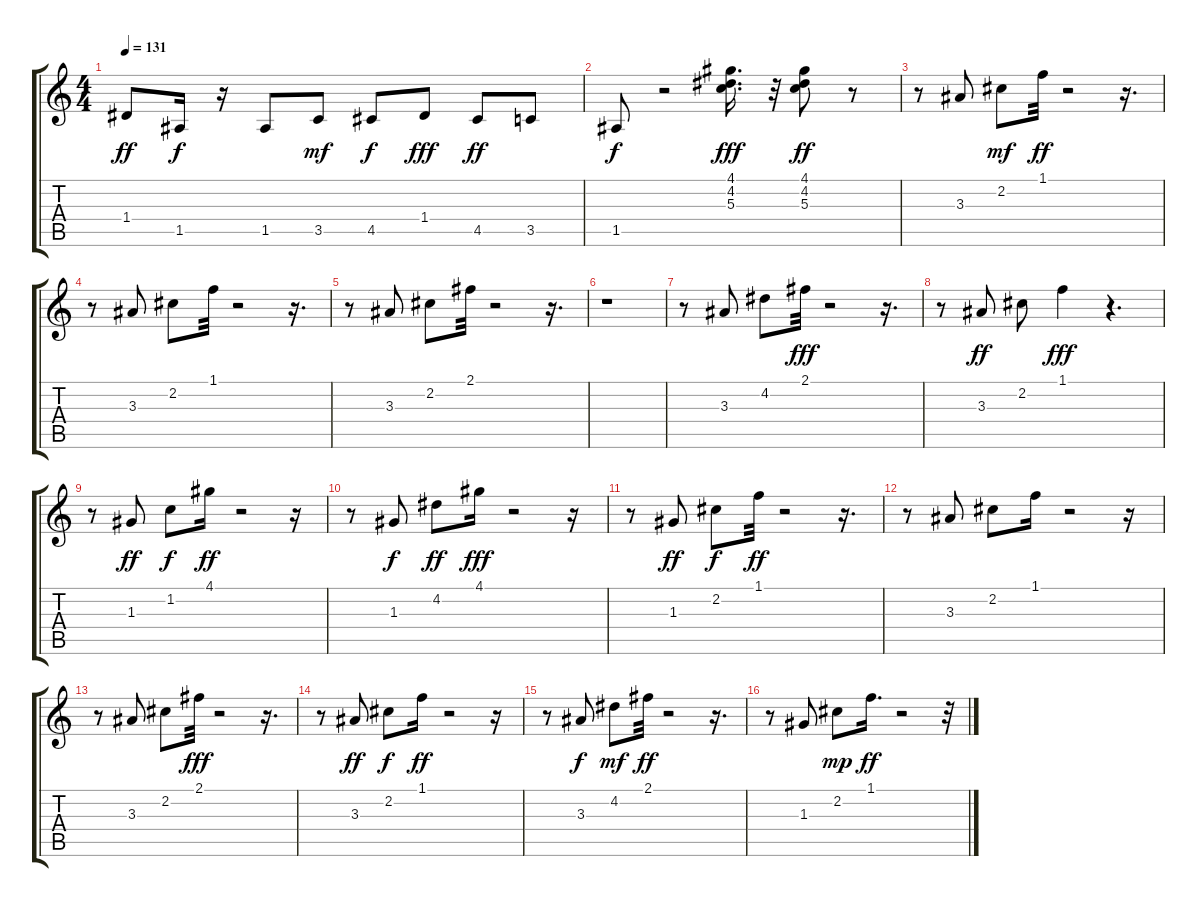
\track "" {instrument electricguitarclean}
\staff {score tabs}
\tuning (E4 B3 G3 D3 A2 E2) {hide}
\ts (4 4)
\tempo 131
\clef g2
\ks c
1.4.8{dy ff} 1.5.16{dy f} r.16 1.5.8 3.5.8{dy mf} 4.5.8{dy f} 1.4.8{dy fff} 4.5.8{dy ff} 3.5.8 |
1.5.8{dy f} r.2 (4.1 4.2 5.3).16{d dy fff} r.32 (4.1 4.2 5.3).8{dy ff} r.8 |
r.8 3.3.8 2.2.8{dy mf} 1.1.32{dy ff} r.2 r.16{d} |
r.8 3.3.8 2.2.8 1.1.32 r.2 r.16{d} |
r.8 3.3.8 2.2.8 2.1.32 r.2 r.16{d} |
r.1 |
r.8 3.3.8 4.2.8 2.1.32{dy fff} r.2 r.16{d} |
r.8 3.3.8{dy ff} 2.2.8 1.1.4{dy fff} r.4{d} |
r.8 1.3.8{dy ff} 1.2.8{dy f} 4.1.16{dy ff} r.2 r.16 |
r.8 1.3.8{dy f} 4.2.8{dy ff} 4.1.16{dy fff} r.2 r.16 |
r.8 1.3.8{dy ff} 2.2.8{dy f} 1.1.32{dy ff} r.2 r.16{d} |
r.8 3.3.8 2.2.8 1.1.16 r.2 r.16 |
r.8 3.3.8 2.2.8 2.1.32{dy fff} r.2 r.16{d} |
r.8 3.3.8{dy ff} 2.2.8{dy f} 1.1.16{dy ff} r.2 r.16 |
r.8 3.3.8{dy f} 4.2.8{dy mf} 2.1.32{dy ff} r.2 r.16{d} |
r.8 1.3.8 2.2.8{dy mp} 1.1.16{d dy ff} r.2 r.32
